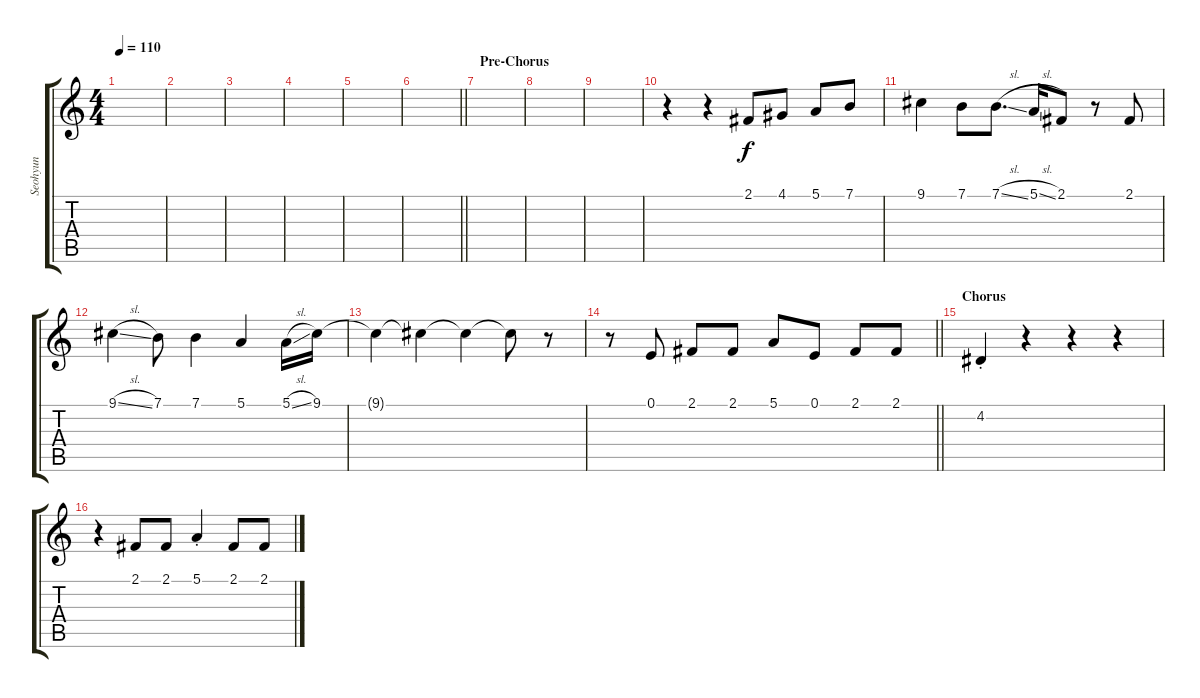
\track ("Seohyun" "Seohyun") {instrument piccolo}
\staff {score tabs}
\tuning (E4 B3 G3 D3 A2 E2) {hide}
\ts (4 4)
\tempo 110
\clef g2
\ks c
|
|
|
|
|
\barLineRight lightlight
|
\section ("" "Pre-Chorus")
|
|
|
r.4{volume 16} r.4 2.1.8 4.1.8 5.1.8 7.1.8 |
9.1.4 7.1.8 7.1{sl}.8{d} 5.1{sl}.16 2.1.8 r.8 2.1.8 |
9.1{sl}.4 7.1.8 7.1.4 5.1.4 5.1{sl}.16 9.1.16 |
9.1{t}.4 9.1{t}.4 9.1{t}.4 9.1{t}.8 r.8 |
\barLineRight lightlight
r.8{volume 13} 0.1.8 2.1.8 2.1.8 5.1.8 0.1.8 2.1.8 2.1.8 |
\section ("" "Chorus")
4.2{st}.4 r.4 r.4 r.4 |
r.4 2.1.8 2.1.8 5.1{st}.4 2.1.8 2.1.8
